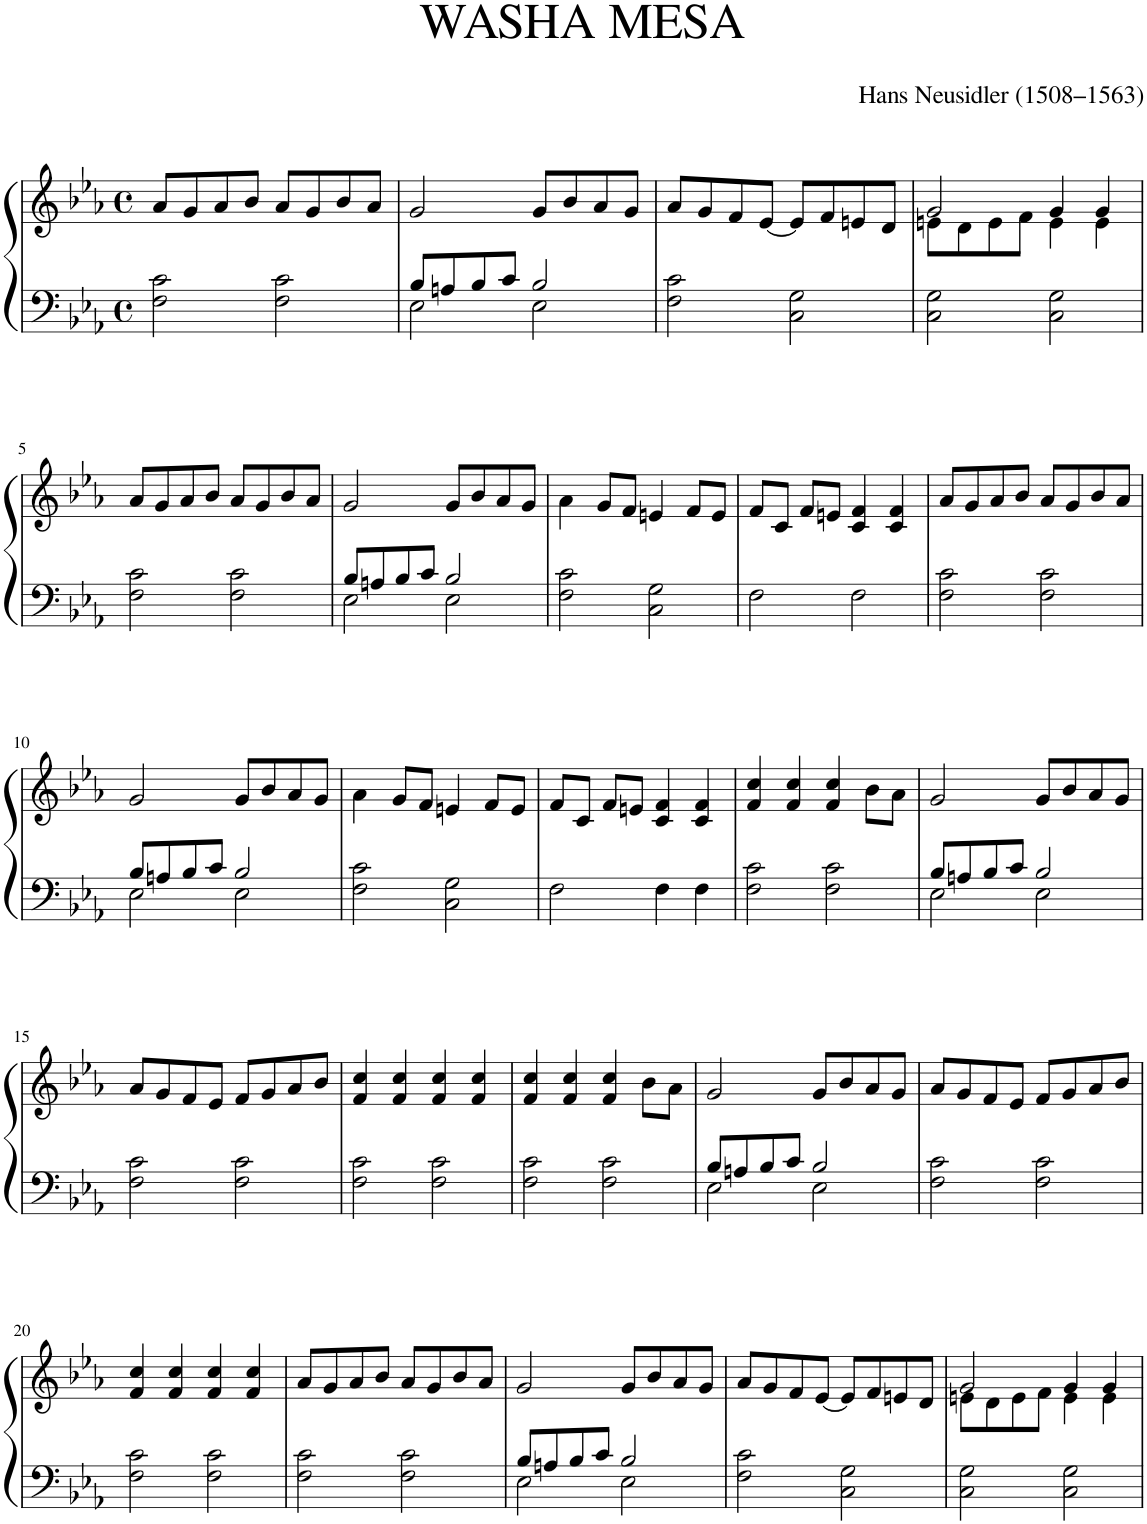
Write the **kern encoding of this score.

**kern	**kern
*part1	*part1
*staff2	*staff1
*I"Organo	*
*I'Org.	*
*clefF4	*clefG2
*k[b-e-a-]	*k[b-e-a-]
*M4/4	*M4/4
*met(c)	*met(c)
=1	=1
2F\ 2c\	8a-/L
.	8g/
.	8a-/
.	8b-/J
2F\ 2c\	8a-/L
.	8g/
.	8b-/
.	8a-/J
=2	=2
*^	*
8B-/L	2E-\	2g/
8An/	.	.
8B-/	.	.
8c/J	.	.
2B-/	2E-\	8g/L
.	.	8b-/
.	.	8a-/
.	.	8g/J
*v	*v	*
=3	=3
2F\ 2c\	8a-/L
.	8g/
.	8f/
.	[<8e-/J
2C\ 2G\	8e-/L]
.	8f/
.	8en/
.	8d/J
=4	=4
*	*^
2C\ 2G\	2g/	8en\L
.	.	8d\
.	.	8e\
.	.	8f\J
2C\ 2G\	4g/	4e\
.	4g/	4e\
*	*v	*v
!!LO:LB:g=z
=5	=5
2F\ 2c\	8a-/L
.	8g/
.	8a-/
.	8b-/J
2F\ 2c\	8a-/L
.	8g/
.	8b-/
.	8a-/J
=6	=6
*^	*
8B-/L	2E-\	2g/
8An/	.	.
8B-/	.	.
8c/J	.	.
2B-/	2E-\	8g/L
.	.	8b-/
.	.	8a-/
.	.	8g/J
*v	*v	*
=7	=7
2F\ 2c\	4a-\
.	8g/L
.	8f/J
2C\ 2G\	4en/
.	8f/L
.	8e/J
=8	=8
2F\	8f/L
.	8c/J
.	8f/L
.	8en/J
2F\	4c/ 4f/
.	4c/ 4f/
=9	=9
2F\ 2c\	8a-/L
.	8g/
.	8a-/
.	8b-/J
2F\ 2c\	8a-/L
.	8g/
.	8b-/
.	8a-/J
!!LO:LB:g=z
=10	=10
*^	*
8B-/L	2E-\	2g/
8An/	.	.
8B-/	.	.
8c/J	.	.
2B-/	2E-\	8g/L
.	.	8b-/
.	.	8a-/
.	.	8g/J
*v	*v	*
=11	=11
2F\ 2c\	4a-\
.	8g/L
.	8f/J
2C\ 2G\	4en/
.	8f/L
.	8e/J
=12	=12
2F\	8f/L
.	8c/J
.	8f/L
.	8en/J
4F\	4c/ 4f/
4F\	4c/ 4f/
=13	=13
2F\ 2c\	4f/ 4cc/
.	4f/ 4cc/
2F\ 2c\	4f/ 4cc/
.	8b-\L
.	8a-\J
=14	=14
*^	*
8B-/L	2E-\	2g/
8An/	.	.
8B-/	.	.
8c/J	.	.
2B-/	2E-\	8g/L
.	.	8b-/
.	.	8a-/
.	.	8g/J
*v	*v	*
!!LO:LB:g=z
=15	=15
2F\ 2c\	8a-/L
.	8g/
.	8f/
.	8e-/J
2F\ 2c\	8f/L
.	8g/
.	8a-/
.	8b-/J
=16	=16
2F\ 2c\	4f/ 4cc/
.	4f/ 4cc/
2F\ 2c\	4f/ 4cc/
.	4f/ 4cc/
=17	=17
2F\ 2c\	4f/ 4cc/
.	4f/ 4cc/
2F\ 2c\	4f/ 4cc/
.	8b-\L
.	8a-\J
=18	=18
*^	*
8B-/L	2E-\	2g/
8An/	.	.
8B-/	.	.
8c/J	.	.
2B-/	2E-\	8g/L
.	.	8b-/
.	.	8a-/
.	.	8g/J
*v	*v	*
=19	=19
2F\ 2c\	8a-/L
.	8g/
.	8f/
.	8e-/J
2F\ 2c\	8f/L
.	8g/
.	8a-/
.	8b-/J
!!LO:LB:g=z
=20	=20
2F\ 2c\	4f/ 4cc/
.	4f/ 4cc/
2F\ 2c\	4f/ 4cc/
.	4f/ 4cc/
=21	=21
2F\ 2c\	8a-/L
.	8g/
.	8a-/
.	8b-/J
2F\ 2c\	8a-/L
.	8g/
.	8b-/
.	8a-/J
=22	=22
*^	*
8B-/L	2E-\	2g/
8An/	.	.
8B-/	.	.
8c/J	.	.
2B-/	2E-\	8g/L
.	.	8b-/
.	.	8a-/
.	.	8g/J
*v	*v	*
=23	=23
2F\ 2c\	8a-/L
.	8g/
.	8f/
.	[<8e-/J
2C\ 2G\	8e-/L]
.	8f/
.	8en/
.	8d/J
=24	=24
*	*^
2C\ 2G\	2g/	8en\L
.	.	8d\
.	.	8e\
.	.	8f\J
2C\ 2G\	4g/	4e\
.	4g/	4e\
*	*v	*v
=	=
*-	*-
